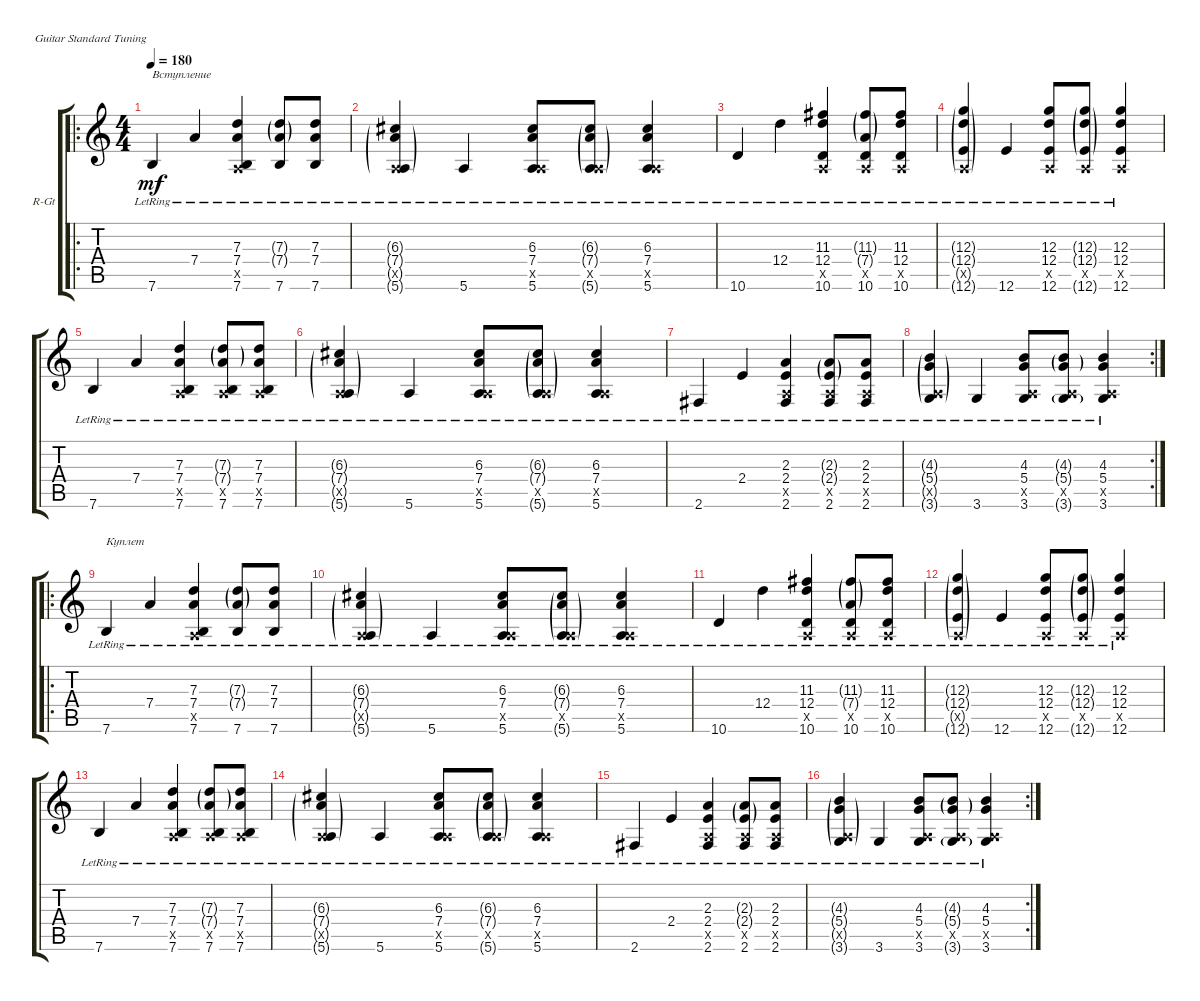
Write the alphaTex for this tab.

\defaultSystemsLayout 4
\bracketExtendMode groupsimilarinstruments
\firstSystemTrackNameOrientation horizontal
\otherSystemsTrackNameOrientation horizontal
\track ("Ryghtm Guitar" "R-Gt") {instrument acousticguitarsteel}
\staff {score tabs}
\tuning (E4 B3 G3 D3 A2 E2)
\ro
\ts (4 4)
\tempo 180
\clef g2
\ks c
7.6{lr}.4{txt "Вступление" dy mf instrument acousticguitarsteel} 7.4{lr}.4 (7.6{lr} 7.4{lr} 7.3{lr} 0.5{x}).4 (7.6{lr} 7.3{g lr} 7.4{g lr}).8 (7.3{lr} 7.4{lr} 7.6{lr}).8 |
(7.4{g} 0.5{g x} 6.3{g lr} 5.6{g}).4 5.6{lr}.4 (5.6{lr} 7.4{lr} 6.3{lr} 0.5{x}).8 (6.3{g lr} 7.4{g lr} 5.6{g lr} 0.5{x}).8 (6.3{lr} 7.4{lr} 5.6{lr} 0.5{x}).4 |
10.6{lr}.4 12.4{lr}.4 (10.6{lr} 12.4{lr} 11.3{lr} 0.5{x}).4 (10.6{lr} 11.3{g lr} 7.4{g lr} 0.5{x}).8 (11.3{lr} 12.4{lr} 10.6{lr} 0.5{x}).8 |
(12.4{g} 12.3{g lr} 12.6{g lr} 0.5{g x}).4 12.6{lr}.4 (12.6{lr} 12.4{lr} 12.3{lr} 0.5{x}).8 (12.3{g lr} 12.4{g lr} 12.6{g lr} 0.5{x}).8 (12.3{lr} 12.4{lr} 12.6{lr} 0.5{x}).4 |
7.6{lr}.4 7.4{lr}.4 (7.6{lr} 7.4{lr} 7.3{lr} 0.5{x}).4 (7.6{lr} 7.3{g lr} 7.4{g lr} 0.5{x}).8 (7.3{lr} 7.4{lr} 7.6{lr} 0.5{x}).8 |
(7.4{g} 0.5{g x} 6.3{g lr} 5.6{g}).4 5.6{lr}.4 (5.6{lr} 7.4{lr} 6.3{lr} 0.5{x}).8 (6.3{g lr} 7.4{g lr} 5.6{g lr} 0.5{x}).8 (6.3{lr} 7.4{lr} 5.6{lr} 0.5{x}).4 |
2.6{lr}.4 2.4{lr}.4 (2.6{lr} 2.4{lr} 2.3{lr} 0.5{x}).4 (2.6{lr} 2.3{g lr} 2.4{g lr} 0.5{x}).8 (2.3{lr} 2.4{lr} 2.6{lr} 0.5{x}).8 |
\rc 2
(5.4{g} 0.5{g x} 4.3{g lr} 3.6{g}).4 3.6{lr}.4 (3.6{lr} 5.4{lr} 4.3{lr} 0.5{x}).8 (4.3{g lr} 5.4{g lr} 3.6{g lr} 0.5{x}).8 (4.3{lr} 5.4{lr} 3.6{lr} 0.5{x}).4 |
\ro
7.6{lr}.4{txt "Куплет"} 7.4{lr}.4 (7.6{lr} 7.4{lr} 7.3{lr} 0.5{x}).4 (7.6{lr} 7.3{g lr} 7.4{g lr}).8 (7.3{lr} 7.4{lr} 7.6{lr}).8 |
(7.4{g} 0.5{g x} 6.3{g lr} 5.6{g}).4 5.6{lr}.4 (5.6{lr} 7.4{lr} 6.3{lr} 0.5{x}).8 (6.3{g lr} 7.4{g lr} 5.6{g lr} 0.5{x}).8 (6.3{lr} 7.4{lr} 5.6{lr} 0.5{x}).4 |
10.6{lr}.4 12.4{lr}.4 (10.6{lr} 12.4{lr} 11.3{lr} 0.5{x}).4 (10.6{lr} 11.3{g lr} 7.4{g lr} 0.5{x}).8 (11.3{lr} 12.4{lr} 10.6{lr} 0.5{x}).8 |
(12.4{g} 12.3{g lr} 12.6{g lr} 0.5{g x}).4 12.6{lr}.4 (12.6{lr} 12.4{lr} 12.3{lr} 0.5{x}).8 (12.3{g lr} 12.4{g lr} 12.6{g lr} 0.5{x}).8 (12.3{lr} 12.4{lr} 12.6{lr} 0.5{x}).4 |
7.6{lr}.4 7.4{lr}.4 (7.6{lr} 7.4{lr} 7.3{lr} 0.5{x}).4 (7.6{lr} 7.3{g lr} 7.4{g lr} 0.5{x}).8 (7.3{lr} 7.4{lr} 7.6{lr} 0.5{x}).8 |
(7.4{g} 0.5{g x} 6.3{g lr} 5.6{g}).4 5.6{lr}.4 (5.6{lr} 7.4{lr} 6.3{lr} 0.5{x}).8 (6.3{g lr} 7.4{g lr} 5.6{g lr} 0.5{x}).8 (6.3{lr} 7.4{lr} 5.6{lr} 0.5{x}).4 |
2.6{lr}.4 2.4{lr}.4 (2.6{lr} 2.4{lr} 2.3{lr} 0.5{x}).4 (2.6{lr} 2.3{g lr} 2.4{g lr} 0.5{x}).8 (2.3{lr} 2.4{lr} 2.6{lr} 0.5{x}).8 |
\rc 2
(5.4{g} 0.5{g x} 4.3{g lr} 3.6{g}).4 3.6{lr}.4 (3.6{lr} 5.4{lr} 4.3{lr} 0.5{x}).8 (4.3{g lr} 5.4{g lr} 3.6{g lr} 0.5{x}).8 (4.3{lr} 5.4{lr} 3.6{lr} 0.5{x}).4
